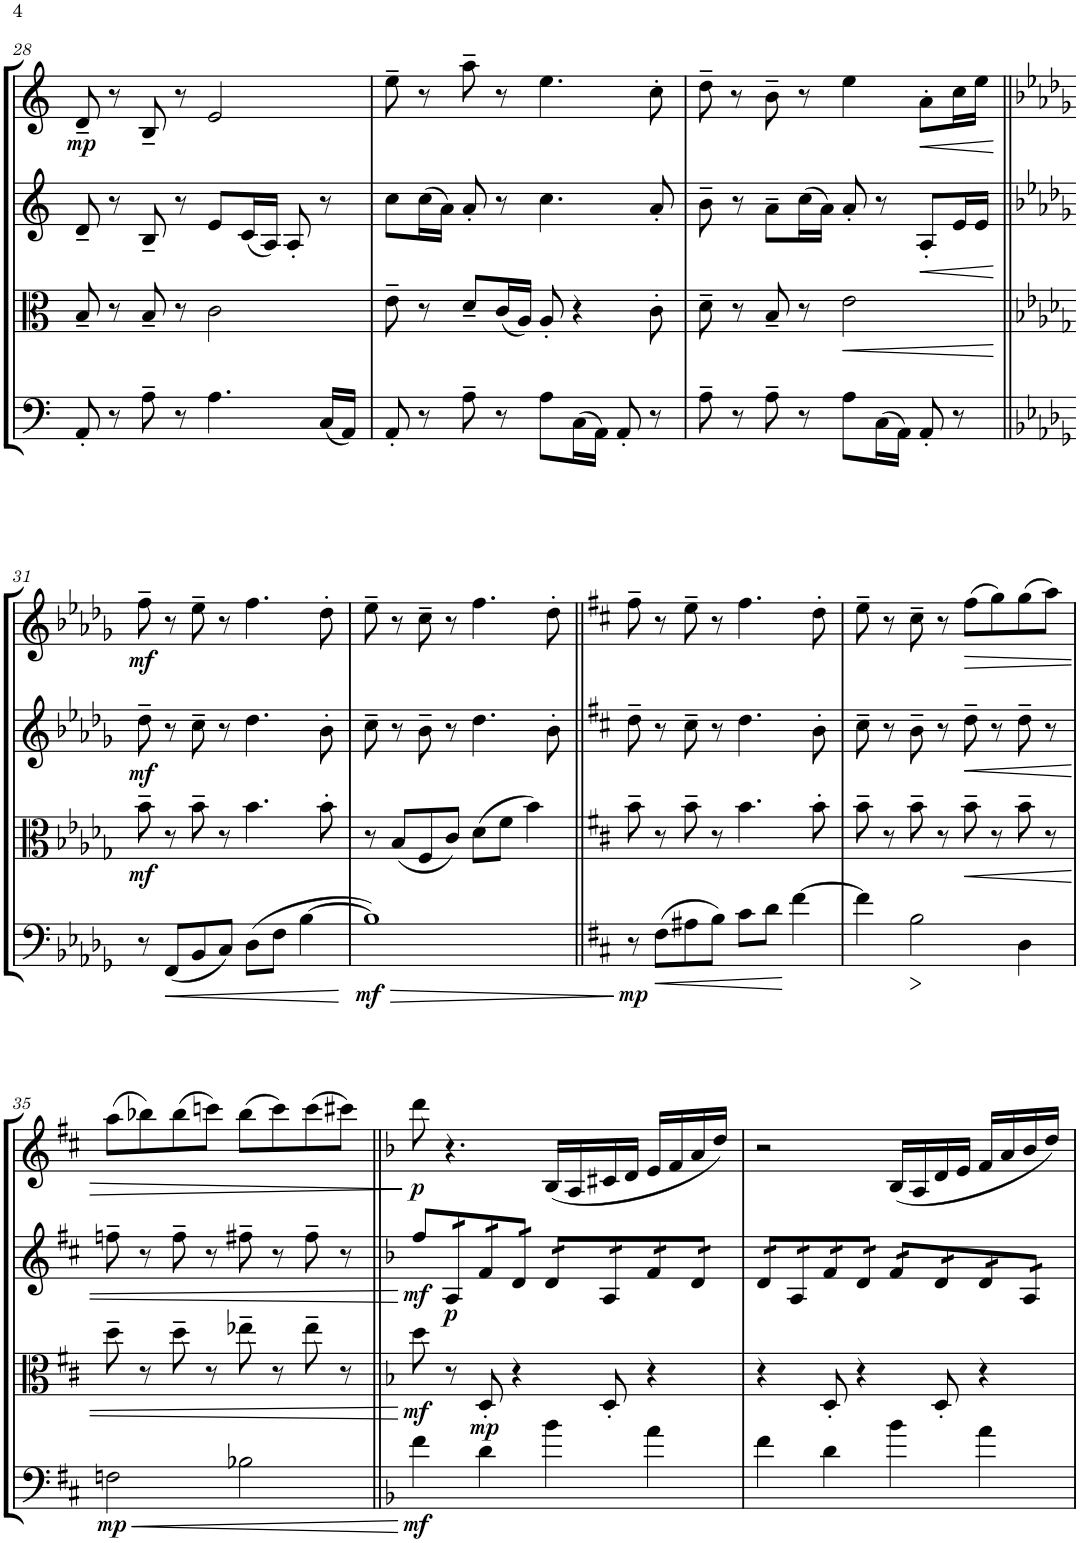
**kern	**dynam	**kern	**dynam	**kern	**dynam	**kern	**dynam
*part4	*part4	*part3	*part3	*part2	*part2	*part1	*part1
*staff4	*staff4	*staff3	*staff3	*staff2	*staff2	*staff1	*staff1
*I"Violoncello	*	*I"Viola	*	*I"Violin II	*	*I"Violin I	*
*I'Vc	*	*I'Vla	*	*I'Vln	*	*I'Vln	*
!!LO:PB:g=z
*clefF4	*	*clefC3	*	*clefG2	*	*clefG2	*
*k[]	*	*k[]	*	*k[]	*	*k[]	*
*M4/4	*	*M4/4	*	*M4/4	*	*M4/4	*
=28	=28	=28	=28	=28	=28	=28	=28
!	!	!	!	!	!	!	!LO:DY:b
8AA'/	.	8B~/	.	8d~/	.	8d~/	mp
8r	.	8r	.	8r	.	8r	.
8A~\	.	8B~/	.	8B~/	.	8B~/	.
8r	.	8r	.	8r	.	8r	.
4.A\	.	2c\	.	8e/L	.	2e/	.
.	.	.	.	(16c/L	.	.	.
.	.	.	.	16A/JJ)	.	.	.
.	.	.	.	8A'/	.	.	.
(16C/LL	.	.	.	8r	.	.	.
16AA/JJ)	.	.	.	.	.	.	.
=29	=29	=29	=29	=29	=29	=29	=29
8AA'/	.	8e~\	.	8cc\L	.	8ee~\	.
8r	.	8r	.	(16cc\L	.	8r	.
.	.	.	.	16a\JJ)	.	.	.
8A~\	.	8d~/L	.	8a'/	.	8aa~\	.
8r	.	(16c/L	.	8r	.	8r	.
.	.	16A/JJ)	.	.	.	.	.
8A\L	.	8A'/	.	4.cc\	.	4.ee\	.
(16C\L	.	4r	.	.	.	.	.
16AA\JJ)	.	.	.	.	.	.	.
8AA'/	.	.	.	.	.	.	.
8r	.	8c'\	.	8a'/	.	8cc'\	.
=30	=30	=30	=30	=30	=30	=30	=30
8A~\	.	8d~\	.	8b~\	.	8dd~\	.
8r	.	8r	.	8r	.	8r	.
8A~\	.	8B~/	.	8a~\L	.	8b~\	.
8r	.	8r	.	(16cc\L	.	8r	.
.	.	.	.	16a\JJ)	.	.	.
!	!	!	!LO:HP:b	!	!	!	!
8A\L	.	2e\	<	8a'/	.	4ee\	.
(16C\L	.	.	.	8r	.	.	.
16AA\JJ)	.	.	.	.	.	.	.
!	!	!	!	!	!LO:HP:b	!	!LO:HP:b
8AA'/	.	.	.	8A'/L	<	8a'\L	<
8r	.	.	.	16e/L	.	16cc\L	.
.	.	.	.	16e/JJ	.	16ee\JJ	.
.	.	.	[	.	[	.	[
!!LO:LB:g=z
=31||	=31||	=31||	=31||	=31||	=31||	=31||	=31||
*k[b-e-a-d-g-]	*	*k[b-e-a-d-g-]	*	*k[b-e-a-d-g-]	*	*k[b-e-a-d-g-]	*
!	!	!	!LO:DY:b	!	!LO:DY:b	!	!LO:DY:b
8r	.	8b-~\	mf	8dd-~\	mf	8ff~\	mf
!	!LO:HP:b	!	!	!	!	!	!
(8FF/L	<	8r	.	8r	.	8r	.
8BB-/	.	8b-~\	.	8cc~\	.	8ee-~\	.
8C/J)	.	8r	.	8r	.	8r	.
(8D-\L	.	4.b-\	.	4.dd-\	.	4.ff\	.
8F\J	.	.	.	.	.	.	.
[4B-\	.	.	.	.	.	.	.
.	.	8b-'\	.	8b-'\	.	8dd-'\	.
.	[	.	.	.	.	.	.
=32	=32	=32	=32	=32	=32	=32	=32
!	!LO:HP:b	!	!	!	!	!	!
!	!LO:DY:n=1:b	!	!	!	!	!	!
1B-])	> mf	8r	.	8cc~\	.	8ee-~\	.
.	.	(8B-/L	.	8r	.	8r	.
.	.	8F/	.	8b-~\	.	8cc~\	.
.	.	8c/J)	.	8r	.	8r	.
.	.	(8d-\L	.	4.dd-\	.	4.ff\	.
.	.	8f\J	.	.	.	.	.
.	.	4b-\)	.	.	.	.	.
.	.	.	.	8b-'\	.	8dd-'\	.
.	]	.	.	.	.	.	.
=33||	=33||	=33||	=33||	=33||	=33||	=33||	=33||
*k[f#c#]	*	*k[f#c#]	*	*k[f#c#]	*	*k[f#c#]	*
!	!LO:DY:b	!	!	!	!	!	!
8r	mp	8b~\	.	8dd~\	.	8ff#~\	.
!	!LO:HP:b	!	!	!	!	!	!
(8F#\L	<	8r	.	8r	.	8r	.
8A#X\	.	8b~\	.	8cc#~\	.	8ee~\	.
8B\J)	.	8r	.	8r	.	8r	.
8c#\L	.	4.b\	.	4.dd\	.	4.ff#\	.
8d\J	.	.	.	.	.	.	.
[4f#\	[	.	.	.	.	.	.
.	.	8b'\	.	8b'\	.	8dd'\	.
=34	=34	=34	=34	=34	=34	=34	=34
4f#\]	.	8b~\	.	8cc#~\	.	8ee~\	.
.	.	8r	.	8r	.	8r	.
!	!LO:HP:b	!	!	!	!	!	!
2B\	>	8b~\	.	8b~\	.	8cc#~\	.
.	.	8r	.	8r	.	8r	.
!	!	!	!LO:HP:b	!	!LO:HP:b	!	!LO:HP:b
.	.	8b~\	<	8dd~\	<	(8ff#\L	>
.	.	8r	.	8r	.	8gg\)	.
4D\	.	8b~\	.	8dd~\	.	(8gg\	.
.	.	8r	.	8r	.	8aa\J)	.
!!LO:LB:g=z
=35	=35	=35	=35	=35	=35	=35	=35
!	!LO:DY:b	!	!	!	!	!	!
2Fn\	mp	8dd~\	.	8ffn~\	.	(8aa\L	.
.	.	8r	.	8r	.	8bb-X\)	.
.	.	8dd~\	.	8ff~\	.	(8bb-\	.
.	.	8r	.	8r	.	8cccn\J)	.
2B-X\	.	8ee-X~\	.	8ff#X~\	.	(8bb-\L	.
.	.	8r	.	8r	.	8ccc\)	.
.	.	8ee-~\	.	8ff#~\	.	(8ccc\	.
.	.	8r	.	8r	.	8ccc#X\J)	.
.	]	.	[	.	[	.	]
=36||	=36||	=36||	=36||	=36||	=36||	=36||	=36||
*k[b-]	*	*k[b-]	*	*k[b-]	*	*k[b-]	*
!	!LO:DY:b	!	!LO:DY:b	!	!LO:DY:b	!	!LO:DY:b
4f\	mf	8dd\	mf	8ff/L	mf	8ddd\	p
!	!	!	!	!	!LO:DY:b	!	!
*	*	*	*	*tremolo	*	*	*
.	.	8r	.	16A/	p	4.r	.
.	.	.	.	16A/	.	.	.
!	!	!	!LO:DY:b	!	!	!	!
4d\	.	8D'/	mp	16f/	.	.	.
.	.	.	.	16f/	.	.	.
.	.	4r	.	16d/	.	.	.
.	.	.	.	16d/JJ	.	.	.
4b-\	.	.	.	16d/LL	.	(16B-/LL	.
.	.	.	.	16d/	.	16A/	.
.	.	8D'/	.	16A/	.	16c#X/	.
.	.	.	.	16A/	.	16d/JJ	.
4a\	.	4r	.	16f/	.	16e/LL	.
.	.	.	.	16f/	.	16f/	.
.	.	.	.	16d/	.	16a/	.
.	.	.	.	16d/JJ	.	16dd/JJ)	.
=37	=37	=37	=37	=37	=37	=37	=37
4f\	.	4r	.	16d/LL	.	2r	.
.	.	.	.	16d/	.	.	.
.	.	.	.	16A/	.	.	.
.	.	.	.	16A/	.	.	.
4d\	.	8D'/	.	16f/	.	.	.
.	.	.	.	16f/	.	.	.
.	.	4r	.	16d/	.	.	.
.	.	.	.	16d/JJ	.	.	.
4b-\	.	.	.	16f/LL	.	(16B-/LL	.
.	.	.	.	16f/	.	16A/	.
.	.	8D'/	.	16d/	.	16d/	.
.	.	.	.	16d/	.	16e/JJ	.
4a\	.	4r	.	16d/	.	16f/LL	.
.	.	.	.	16d/	.	16a/	.
.	.	.	.	16A/	.	16b-/	.
.	.	.	.	16A/JJ	.	16dd/JJ)	.
*	*	*	*	*Xtremolo	*	*	*
=	=	=	=	=	=	=	=
*-	*-	*-	*-	*-	*-	*-	*-
